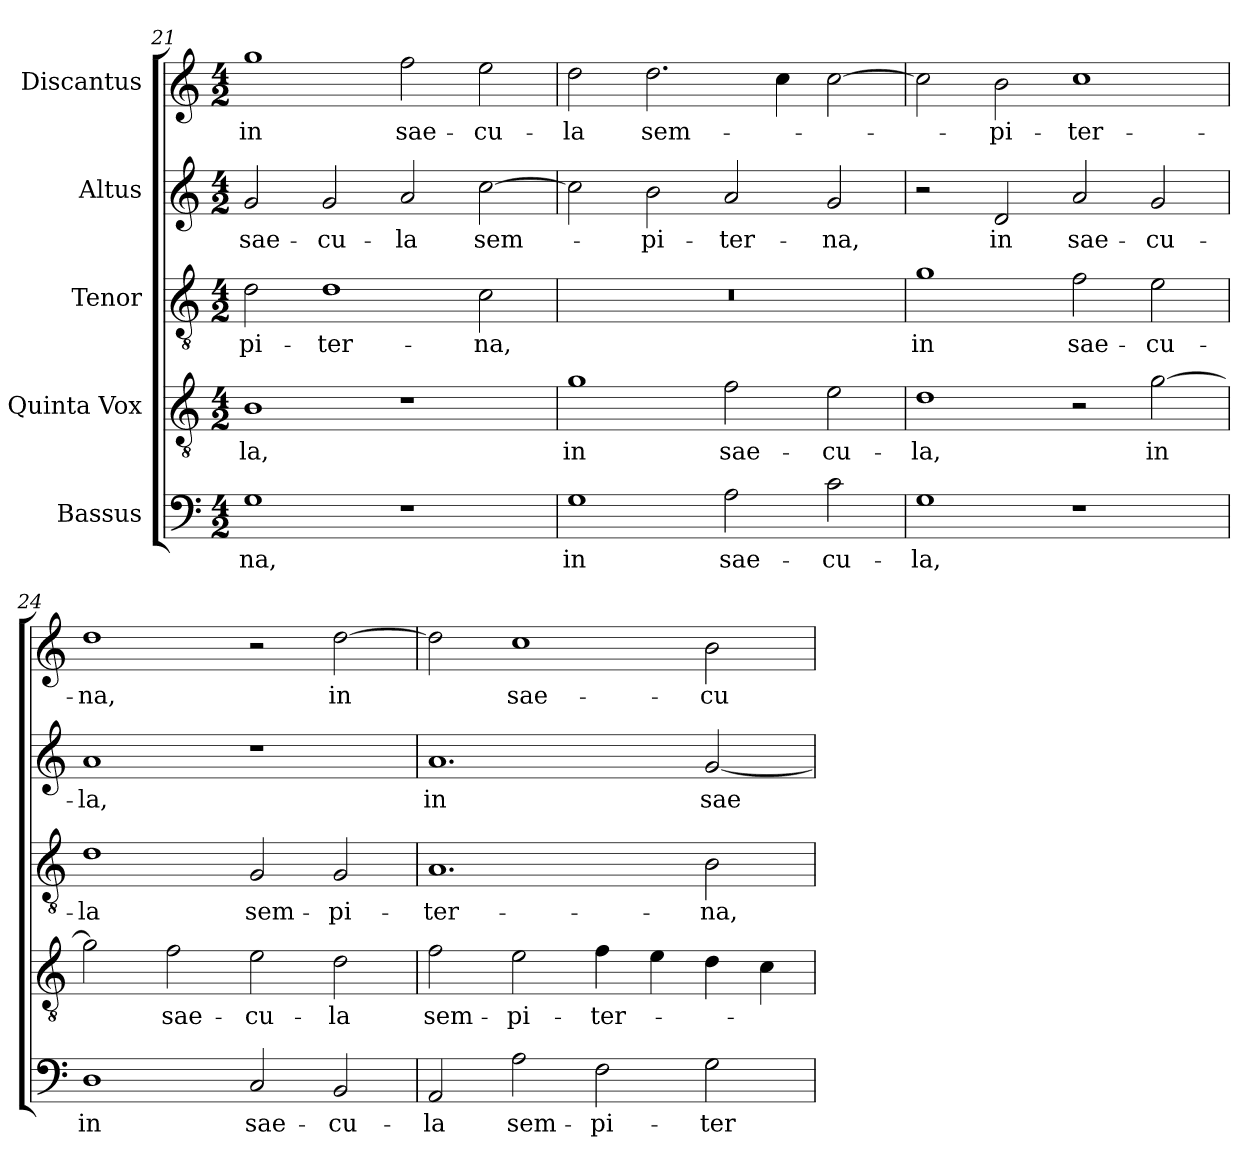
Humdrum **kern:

**kern	**text	**kern	**text	**kern	**text	**kern	**text	**kern	**text
*part5	*part5	*part4	*part4	*part3	*part3	*part2	*part2	*part1	*part1
*staff5	*staff5	*staff4	*staff4	*staff3	*staff3	*staff2	*staff2	*staff1	*staff1
*I"Bassus	*	*I"Quinta Vox	*	*I"Tenor	*	*I"Altus	*	*I"Discantus	*
!!LO:PB:g=z
*clefF4	*	*clefGv2	*	*clefGv2	*	*clefG2	*	*clefG2	*
*	*	*ITrd7c12	*	*ITrd7c12	*	*	*	*	*
*k[]	*	*k[]	*	*k[]	*	*k[]	*	*k[]	*
*C:	*	*C:	*	*C:	*	*C:	*	*C:	*
*M4/2	*	*M4/2	*	*M4/2	*	*M4/2	*	*M4/2	*
=21	=21	=21	=21	=21	=21	=21	=21	=21	=21
!	!LO:LY:b:color=#000000	!	!	!	!	!	!	!	!
!	!	!	!LO:LY:b:color=#000000	!	!	!	!	!	!
!	!	!	!	!	!LO:LY:b:color=#000000	!	!	!	!
!	!	!	!	!	!	!	!LO:LY:b:color=#000000	!	!
!	!	!	!	!	!	!	!	!	!LO:LY:b:color=#000000
1Gi	-na,	1BBi	-la,	2Di\	-pi-	2gi/	sae-	1ggi	in
!	!	!	!	!	!LO:LY:b:color=#000000	!	!	!	!
!	!	!	!	!	!	!	!LO:LY:b:color=#000000	!	!
.	.	.	.	1Di	-ter-	2gi/	-cu-	.	.
!	!	!	!	!	!	!	!LO:LY:b:color=#000000	!	!
!	!	!	!	!	!	!	!	!	!LO:LY:b:color=#000000
1r	.	1r	.	.	.	2ai/	-la	2ffi\	sae-
!	!	!	!	!	!LO:LY:b:color=#000000	!	!	!	!
!	!	!	!	!	!	!	!LO:LY:b:color=#000000	!	!
!	!	!	!	!	!	!	!	!	!LO:LY:b:color=#000000
.	.	.	.	2Ci\	-na,	[2cci\	sem-	2eei\	-cu-
=22	=22	=22	=22	=22	=22	=22	=22	=22	=22
!	!LO:LY:b:color=#000000	!	!	!	!	!	!	!	!
!	!	!	!LO:LY:b:color=#000000	!LO:N:vis=1	!	!	!	!	!
!	!	!	!	!	!	!	!	!	!LO:LY:b:color=#000000
1Gi	in	1Gi	in	0r	.	2cci\]	.	2ddi\	-la
!	!	!	!	!	!	!	!LO:LY:b:color=#000000	!	!
!	!	!	!	!	!	!	!	!	!LO:LY:b:color=#000000
.	.	.	.	.	.	2bi\	-pi-	2.ddi\	sem-
!	!LO:LY:b:color=#000000	!	!	!	!	!	!	!	!
!	!	!	!LO:LY:b:color=#000000	!	!	!	!	!	!
!	!	!	!	!	!	!	!LO:LY:b:color=#000000	!	!
2Ai\	sae-	2Fi\	sae-	.	.	2ai/	-ter-	.	.
.	.	.	.	.	.	.	.	4cci\	.
!	!LO:LY:b:color=#000000	!	!	!	!	!	!	!	!
!	!	!	!LO:LY:b:color=#000000	!	!	!	!	!	!
!	!	!	!	!	!	!	!LO:LY:b:color=#000000	!	!
2ci\	-cu-	2Ei\	-cu-	.	.	2gi/	-na,	[2cci\	.
=23	=23	=23	=23	=23	=23	=23	=23	=23	=23
!	!LO:LY:b:color=#000000	!	!	!	!	!	!	!	!
!	!	!	!LO:LY:b:color=#000000	!	!	!	!	!	!
!	!	!	!	!	!LO:LY:b:color=#000000	!	!	!	!
1Gi	-la,	1Di	-la,	1Gi	in	2r	.	2cci\]	.
!	!	!	!	!	!	!	!LO:LY:b:color=#000000	!	!
!	!	!	!	!	!	!	!	!	!LO:LY:b:color=#000000
.	.	.	.	.	.	2di/	in	2bi\	-pi-
!	!	!	!	!	!LO:LY:b:color=#000000	!	!	!	!
!	!	!	!	!	!	!	!LO:LY:b:color=#000000	!	!
!	!	!	!	!	!	!	!	!	!LO:LY:b:color=#000000
1r	.	2r	.	2Fi\	sae-	2ai/	sae-	1cci	-ter-
!	!	!	!LO:LY:b:color=#000000	!	!	!	!	!	!
!	!	!	!	!	!LO:LY:b:color=#000000	!	!	!	!
!	!	!	!	!	!	!	!LO:LY:b:color=#000000	!	!
.	.	[2Gi\	in	2Ei\	-cu-	2gi/	-cu-	.	.
=24	=24	=24	=24	=24	=24	=24	=24	=24	=24
!	!LO:LY:b:color=#000000	!	!	!	!	!	!	!	!
!	!	!	!	!	!LO:LY:b:color=#000000	!	!	!	!
!	!	!	!	!	!	!	!LO:LY:b:color=#000000	!	!
!	!	!	!	!	!	!	!	!	!LO:LY:b:color=#000000
1Di	in	2Gi\]	.	1Di	-la	1ai	-la,	1ddi	-na,
!	!	!	!LO:LY:b:color=#000000	!	!	!	!	!	!
.	.	2Fi\	sae-	.	.	.	.	.	.
!	!LO:LY:b:color=#000000	!	!	!	!	!	!	!	!
!	!	!	!LO:LY:b:color=#000000	!	!	!	!	!	!
!	!	!	!	!	!LO:LY:b:color=#000000	!	!	!	!
2Ci/	sae-	2Ei\	-cu-	2GGi/	sem-	1r	.	2r	.
!	!LO:LY:b:color=#000000	!	!	!	!	!	!	!	!
!	!	!	!LO:LY:b:color=#000000	!	!	!	!	!	!
!	!	!	!	!	!LO:LY:b:color=#000000	!	!	!	!
!	!	!	!	!	!	!	!	!	!LO:LY:b:color=#000000
2BBi/	-cu-	2Di\	-la	2GGi/	-pi-	.	.	[2ddi\	in
!!LO:LB:g=z
=25	=25	=25	=25	=25	=25	=25	=25	=25	=25
!	!LO:LY:b:color=#000000	!	!	!	!	!	!	!	!
!	!	!	!LO:LY:b:color=#000000	!	!	!	!	!	!
!	!	!	!	!	!LO:LY:b:color=#000000	!	!	!	!
!	!	!	!	!	!	!	!LO:LY:b:color=#000000	!	!
2AAi/	-la	2Fi\	sem-	1.AAi	-ter-	1.ai	in	2ddi\]	.
!	!LO:LY:b:color=#000000	!	!	!	!	!	!	!	!
!	!	!	!LO:LY:b:color=#000000	!	!	!	!	!	!
!	!	!	!	!	!	!	!	!	!LO:LY:b:color=#000000
2Ai\	sem-	2Ei\	-pi-	.	.	.	.	1cci	sae-
!	!LO:LY:b:color=#000000	!	!	!	!	!	!	!	!
!	!	!	!LO:LY:b:color=#000000	!	!	!	!	!	!
2Fi\	-pi-	4Fi\	-ter-	.	.	.	.	.	.
.	.	4Ei\	.	.	.	.	.	.	.
!	!LO:LY:b:color=#000000	!	!	!	!	!	!	!	!
!	!	!	!	!	!LO:LY:b:color=#000000	!	!	!	!
!	!	!	!	!	!	!	!LO:LY:b:color=#000000	!	!
!	!	!	!	!	!	!	!	!	!LO:LY:b:color=#000000
2Gi\	-ter-	4Di\	.	2BBi\	-na,	[2gi/	sae-	2bi\	-cu-
.	.	4Ci\	.	.	.	.	.	.	.
=	=	=	=	=	=	=	=	=	=
*-	*-	*-	*-	*-	*-	*-	*-	*-	*-
